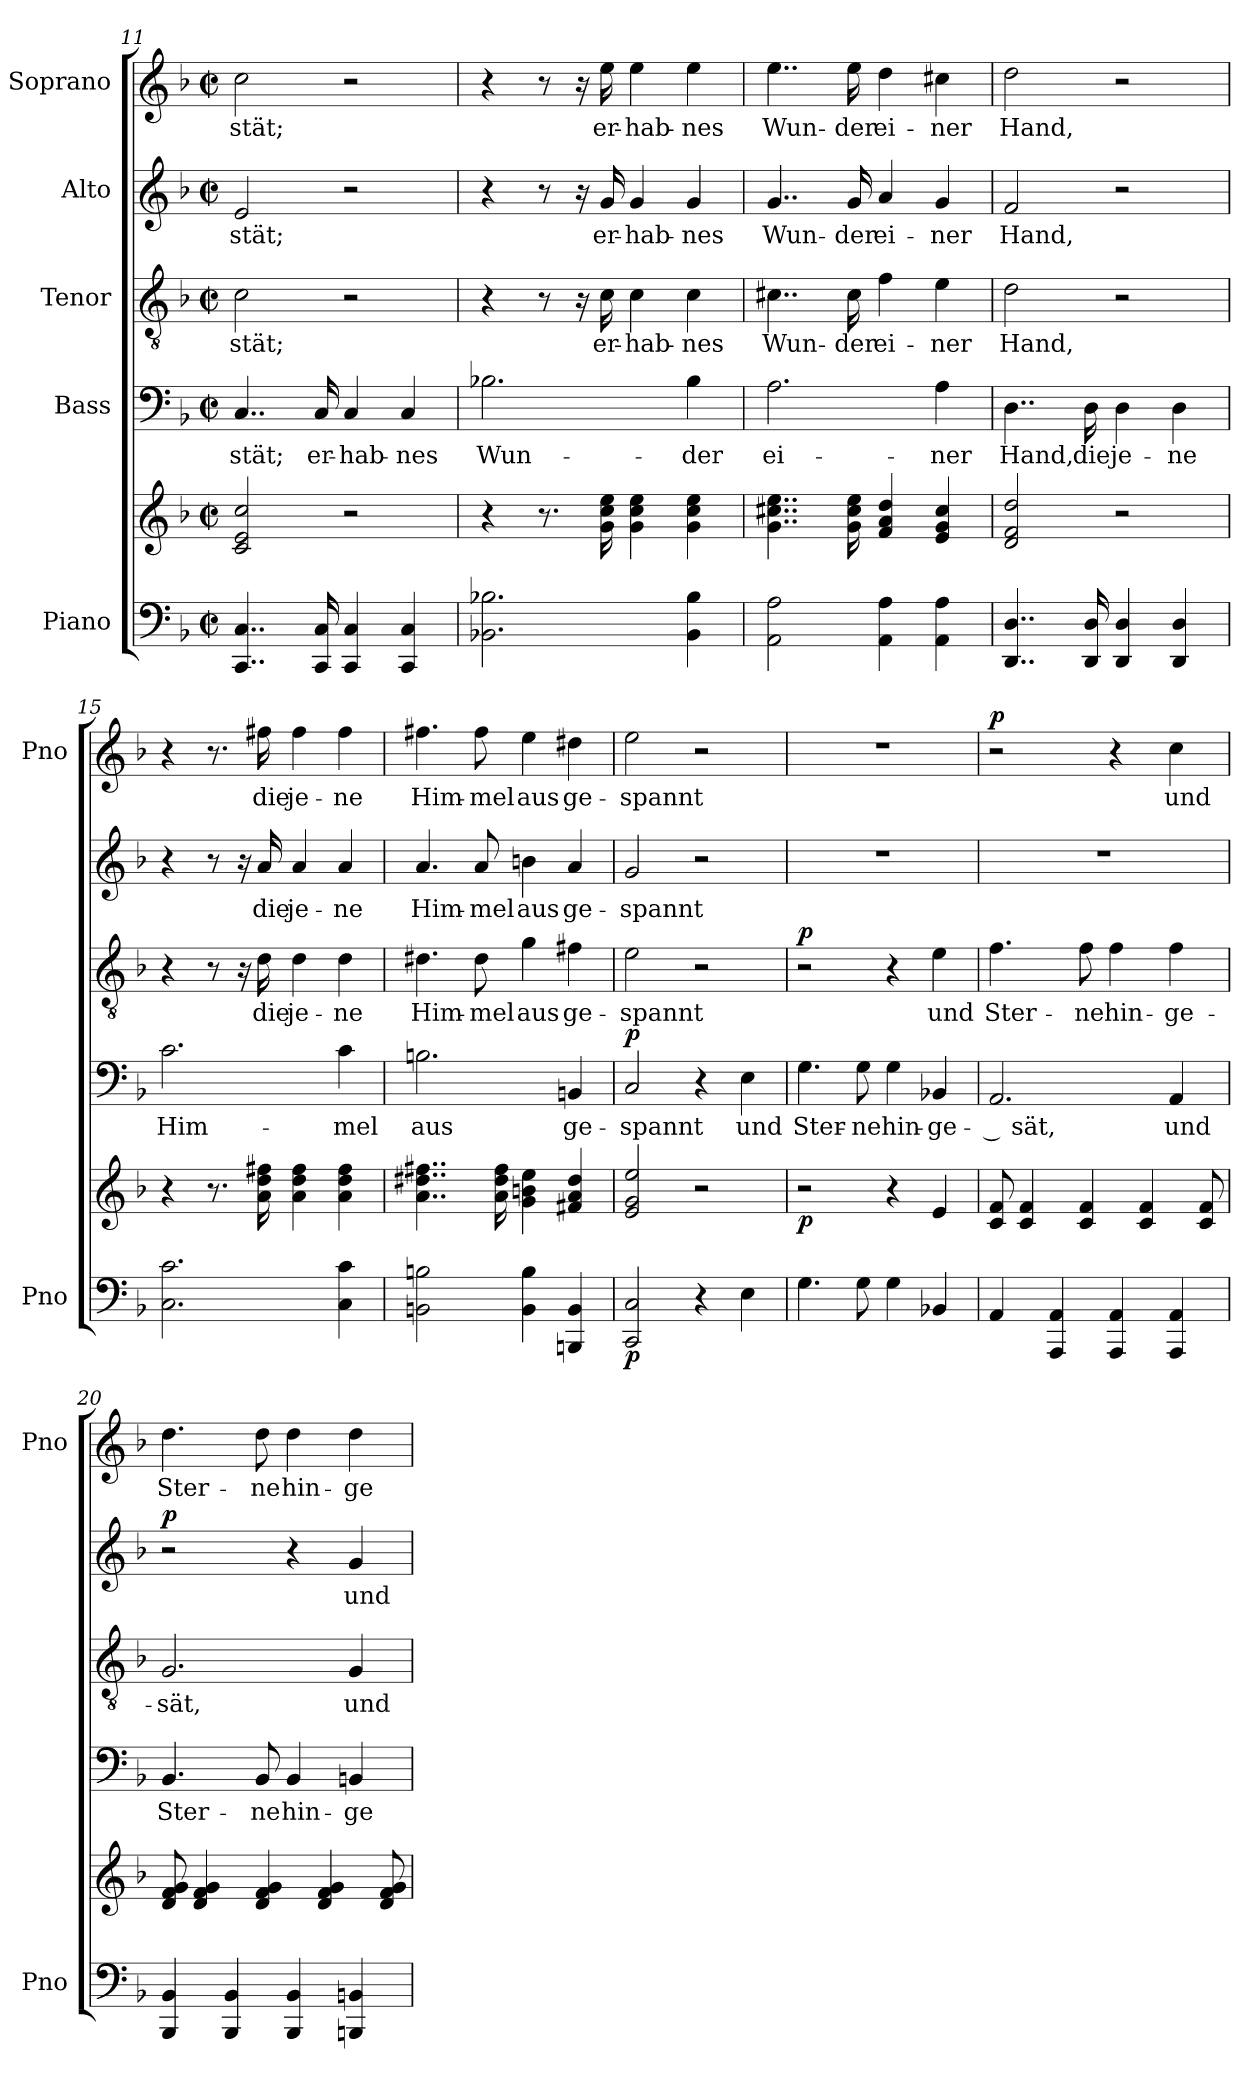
**kern	**kern	**dynam	**kern	**text	**dynam	**kern	**text	**dynam	**kern	**text	**dynam	**kern	**text	**dynam
*part5	*part5	*part5	*part4	*part4	*part4	*part3	*part3	*part3	*part2	*part2	*part2	*part1	*part1	*part1
*staff6	*staff5	*staff5/6	*staff4	*staff4	*staff4	*staff3	*staff3	*staff3	*staff2	*staff2	*staff2	*staff1	*staff1	*staff1
*I"Piano	*	*	*I"Bass	*	*	*I"Tenor	*	*	*I"Alto	*	*	*I"Soprano	*	*
*I'Pno	*	*	*	*	*	*	*	*	*	*	*	*I'Pno	*	*
*clefF4	*clefG2	*	*clefF4	*	*	*clefGv2	*	*	*clefG2	*	*	*clefG2	*	*
*k[b-]	*k[b-]	*	*k[b-]	*	*	*k[b-]	*	*	*k[b-]	*	*	*k[b-]	*	*
*F:	*F:	*	*F:	*	*	*F:	*	*	*F:	*	*	*F:	*	*
*M2/2	*M2/2	*	*M2/2	*	*	*M2/2	*	*	*M2/2	*	*	*M2/2	*	*
*met(c|)	*met(c|)	*	*met(c|)	*	*	*met(c|)	*	*	*met(c|)	*	*	*met(c|)	*	*
=11	=11	=11	=11	=11	=11	=11	=11	=11	=11	=11	=11	=11	=11	=11
!	!	!	!	!LO:LY:b	!	!	!LO:LY:b	!	!	!LO:LY:b	!	!	!LO:LY:b	!
4..CC/ 4..C/	2c/ 2e/ 2cc/	.	4..C/	-stät;	.	2c\	-stät;	.	2e/	-stät;	.	2cc\	-stät;	.
!	!	!	!	!LO:LY:b	!	!	!	!	!	!	!	!	!	!
16CC/ 16C/	.	.	16C/	er-	.	.	.	.	.	.	.	.	.	.
!	!	!	!	!LO:LY:b	!	!	!	!	!	!	!	!	!	!
4CC/ 4C/	2r	.	4C/	-hab-	.	2r	.	.	2r	.	.	2r	.	.
!	!	!	!	!LO:LY:b	!	!	!	!	!	!	!	!	!	!
4CC/ 4C/	.	.	4C/	-nes	.	.	.	.	.	.	.	.	.	.
=12	=12	=12	=12	=12	=12	=12	=12	=12	=12	=12	=12	=12	=12	=12
!	!	!	!	!LO:LY:b	!	!	!	!	!	!	!	!	!	!
2.BB-X\ 2.B-X\	4r	.	2.B-X\	Wun-	.	4r	.	.	4r	.	.	4r	.	.
.	8.r	.	.	.	.	8r	.	.	8r	.	.	8r	.	.
.	.	.	.	.	.	16r	.	.	16r	.	.	16r	.	.
!	!	!	!	!	!	!	!LO:LY:b	!	!	!LO:LY:b	!	!	!LO:LY:b	!
.	16g\ 16cc\ 16ee\	.	.	.	.	16c\	er-	.	16g/	er-	.	16ee\	er-	.
!	!	!	!	!	!	!	!LO:LY:b	!	!	!LO:LY:b	!	!	!LO:LY:b	!
.	4g\ 4cc\ 4ee\	.	.	.	.	4c\	-hab-	.	4g/	-hab-	.	4ee\	-hab-	.
!	!	!	!	!LO:LY:b	!	!	!LO:LY:b	!	!	!LO:LY:b	!	!	!LO:LY:b	!
4BB-\ 4B-\	4g\ 4cc\ 4ee\	.	4B-\	-der	.	4c\	-nes	.	4g/	-nes	.	4ee\	-nes	.
=13	=13	=13	=13	=13	=13	=13	=13	=13	=13	=13	=13	=13	=13	=13
!	!	!	!	!LO:LY:b	!	!	!LO:LY:b	!	!	!LO:LY:b	!	!	!LO:LY:b	!
2AA\ 2A\	4..g\ 4..cc#X\ 4..ee\	.	2.A\	ei-	.	4..c#X\	Wun-	.	4..g/	Wun-	.	4..ee\	Wun-	.
!	!	!	!	!	!	!	!LO:LY:b	!	!	!LO:LY:b	!	!	!LO:LY:b	!
.	16g\ 16cc#\ 16ee\	.	.	.	.	16c#\	-der	.	16g/	-der	.	16ee\	-der	.
!	!	!	!	!	!	!	!LO:LY:b	!	!	!LO:LY:b	!	!	!LO:LY:b	!
4AA\ 4A\	4f/ 4a/ 4dd/	.	.	.	.	4f\	ei-	.	4a/	ei-	.	4dd\	ei-	.
!	!	!	!	!LO:LY:b	!	!	!LO:LY:b	!	!	!LO:LY:b	!	!	!LO:LY:b	!
4AA\ 4A\	4e/ 4g/ 4cc#/	.	4A\	-ner	.	4e\	-ner	.	4g/	-ner	.	4cc#X\	-ner	.
!!LO:LB:g=z
=14	=14	=14	=14	=14	=14	=14	=14	=14	=14	=14	=14	=14	=14	=14
!	!	!	!	!LO:LY:b	!	!	!LO:LY:b	!	!	!LO:LY:b	!	!	!LO:LY:b	!
4..DD/ 4..D/	2d/ 2f/ 2dd/	.	4..D\	Hand,	.	2d\	Hand,	.	2f/	Hand,	.	2dd\	Hand,	.
!	!	!	!	!LO:LY:b	!	!	!	!	!	!	!	!	!	!
16DD/ 16D/	.	.	16D\	die	.	.	.	.	.	.	.	.	.	.
!	!	!	!	!LO:LY:b	!	!	!	!	!	!	!	!	!	!
4DD/ 4D/	2r	.	4D\	je-	.	2r	.	.	2r	.	.	2r	.	.
!	!	!	!	!LO:LY:b	!	!	!	!	!	!	!	!	!	!
4DD/ 4D/	.	.	4D\	-ne	.	.	.	.	.	.	.	.	.	.
=15	=15	=15	=15	=15	=15	=15	=15	=15	=15	=15	=15	=15	=15	=15
!	!	!	!	!LO:LY:b	!	!	!	!	!	!	!	!	!	!
2.C\ 2.c\	4r	.	2.c\	Him-	.	4r	.	.	4r	.	.	4r	.	.
.	8.r	.	.	.	.	8r	.	.	8r	.	.	8.r	.	.
.	.	.	.	.	.	16r	.	.	16r	.	.	.	.	.
!	!	!	!	!	!	!	!LO:LY:b	!	!	!LO:LY:b	!	!	!LO:LY:b	!
.	16a\ 16dd\ 16ff#X\	.	.	.	.	16d\	die	.	16a/	die	.	16ff#X\	die	.
!	!	!	!	!	!	!	!LO:LY:b	!	!	!LO:LY:b	!	!	!LO:LY:b	!
.	4a\ 4dd\ 4ff#\	.	.	.	.	4d\	je-	.	4a/	je-	.	4ff#\	je-	.
!	!	!	!	!LO:LY:b	!	!	!LO:LY:b	!	!	!LO:LY:b	!	!	!LO:LY:b	!
4C\ 4c\	4a\ 4dd\ 4ff#\	.	4c\	-mel	.	4d\	-ne	.	4a/	-ne	.	4ff#\	-ne	.
=16	=16	=16	=16	=16	=16	=16	=16	=16	=16	=16	=16	=16	=16	=16
!	!	!	!	!LO:LY:b	!	!	!LO:LY:b	!	!	!LO:LY:b	!	!	!LO:LY:b	!
2BBn\ 2Bn\	4..a\ 4..dd#X\ 4..ff#X\	.	2.Bn\	aus	.	4.d#X\	Him-	.	4.a/	Him-	.	4.ff#X\	Him-	.
!	!	!	!	!	!	!	!LO:LY:b	!	!	!LO:LY:b	!	!	!LO:LY:b	!
.	.	.	.	.	.	8d#\	-mel	.	8a/	-mel	.	8ff#\	-mel	.
.	16a\ 16dd#\ 16ff#\	.	.	.	.	.	.	.	.	.	.	.	.	.
!	!	!	!	!	!	!	!LO:LY:b	!	!	!LO:LY:b	!	!	!LO:LY:b	!
4BB\ 4B\	4g\ 4bn\ 4ee\	.	.	.	.	4g\	aus	.	4bn\	aus	.	4ee\	aus	.
!	!	!	!	!LO:LY:b	!	!	!LO:LY:b	!	!	!LO:LY:b	!	!	!LO:LY:b	!
4BBBn/ 4BB/	4f#X/ 4a/ 4dd#/	.	4BBn/	ge-	.	4f#X\	ge-	.	4a/	ge-	.	4dd#X\	ge-	.
=17	=17	=17	=17	=17	=17	=17	=17	=17	=17	=17	=17	=17	=17	=17
!	!	!LO:DY:b=2	!	!LO:LY:b	!LO:DY:b	!	!LO:LY:b	!	!	!LO:LY:b	!	!	!LO:LY:b	!
2CC/ 2C/	2e/ 2g/ 2ee/	p	2C/	-spannt	p	2e\	-spannt	.	2g/	-spannt	.	2ee\	-spannt	.
4r	2r	.	4r	.	.	2r	.	.	2r	.	.	2r	.	.
!	!	!	!	!LO:LY:b	!	!	!	!	!	!	!	!	!	!
4E\	.	.	4E\	und	.	.	.	.	.	.	.	.	.	.
=18	=18	=18	=18	=18	=18	=18	=18	=18	=18	=18	=18	=18	=18	=18
!	!	!LO:DY:b	!	!LO:LY:b	!	!	!	!LO:DY:b	!	!	!	!	!	!
4.G\	2r	p	4.G\	Ster-	.	2r	.	p	1r	.	.	1r	.	.
!	!	!	!	!LO:LY:b	!	!	!	!	!	!	!	!	!	!
8G\	.	.	8G\	-ne	.	.	.	.	.	.	.	.	.	.
!	!	!	!	!LO:LY:b	!	!	!	!	!	!	!	!	!	!
4G\	4r	.	4G\	hin-	.	4r	.	.	.	.	.	.	.	.
!	!	!	!	!LO:LY:b	!	!	!LO:LY:b	!	!	!	!	!	!	!
4BB-X/	4e/	.	4BB-X/	-ge-	.	4e\	und	.	.	.	.	.	.	.
!!LO:PB:g=z
=19	=19	=19	=19	=19	=19	=19	=19	=19	=19	=19	=19	=19	=19	=19
!	!	!	!	!LO:LY:b	!	!	!LO:LY:b	!	!	!	!	!	!	!LO:DY:b
4AA/	8c/ 8f/	.	2.AA/	­ sät,	.	4.f\	Ster-	.	1r	.	.	2r	.	p
.	4c/ 4f/	.	.	.	.	.	.	.	.	.	.	.	.	.
4AAA/ 4AA/	.	.	.	.	.	.	.	.	.	.	.	.	.	.
!	!	!	!	!	!	!	!LO:LY:b	!	!	!	!	!	!	!
.	4c/ 4f/	.	.	.	.	8f\	-ne	.	.	.	.	.	.	.
!	!	!	!	!	!	!	!LO:LY:b	!	!	!	!	!	!	!
4AAA/ 4AA/	.	.	.	.	.	4f\	hin-	.	.	.	.	4r	.	.
.	4c/ 4f/	.	.	.	.	.	.	.	.	.	.	.	.	.
!	!	!	!	!LO:LY:b	!	!	!LO:LY:b	!	!	!	!	!	!LO:LY:b	!
4AAA/ 4AA/	.	.	4AA/	und	.	4f\	-ge-	.	.	.	.	4cc\	und	.
.	8c/ 8f/	.	.	.	.	.	.	.	.	.	.	.	.	.
=20	=20	=20	=20	=20	=20	=20	=20	=20	=20	=20	=20	=20	=20	=20
!	!	!	!	!LO:LY:b	!	!	!LO:LY:b	!	!	!	!LO:DY:b	!	!LO:LY:b	!
4BBB-/ 4BB-/	8d/ 8f/ 8g/	.	4.BB-/	Ster-	.	2.G/	-sät,	.	2r	.	p	4.dd\	Ster-	.
.	4d/ 4f/ 4g/	.	.	.	.	.	.	.	.	.	.	.	.	.
4BBB-/ 4BB-/	.	.	.	.	.	.	.	.	.	.	.	.	.	.
!	!	!	!	!LO:LY:b	!	!	!	!	!	!	!	!	!LO:LY:b	!
.	4d/ 4f/ 4g/	.	8BB-/	-ne	.	.	.	.	.	.	.	8dd\	-ne	.
!	!	!	!	!LO:LY:b	!	!	!	!	!	!	!	!	!LO:LY:b	!
4BBB-/ 4BB-/	.	.	4BB-/	hin-	.	.	.	.	4r	.	.	4dd\	hin-	.
.	4d/ 4f/ 4g/	.	.	.	.	.	.	.	.	.	.	.	.	.
!	!	!	!	!LO:LY:b	!	!	!LO:LY:b	!	!	!LO:LY:b	!	!	!LO:LY:b	!
4BBBn/ 4BBn/	.	.	4BBn/	-ge-	.	4G/	und	.	4g/	und	.	4dd\	-ge-	.
.	8d/ 8f/ 8g/	.	.	.	.	.	.	.	.	.	.	.	.	.
=	=	=	=	=	=	=	=	=	=	=	=	=	=	=
*-	*-	*-	*-	*-	*-	*-	*-	*-	*-	*-	*-	*-	*-	*-
